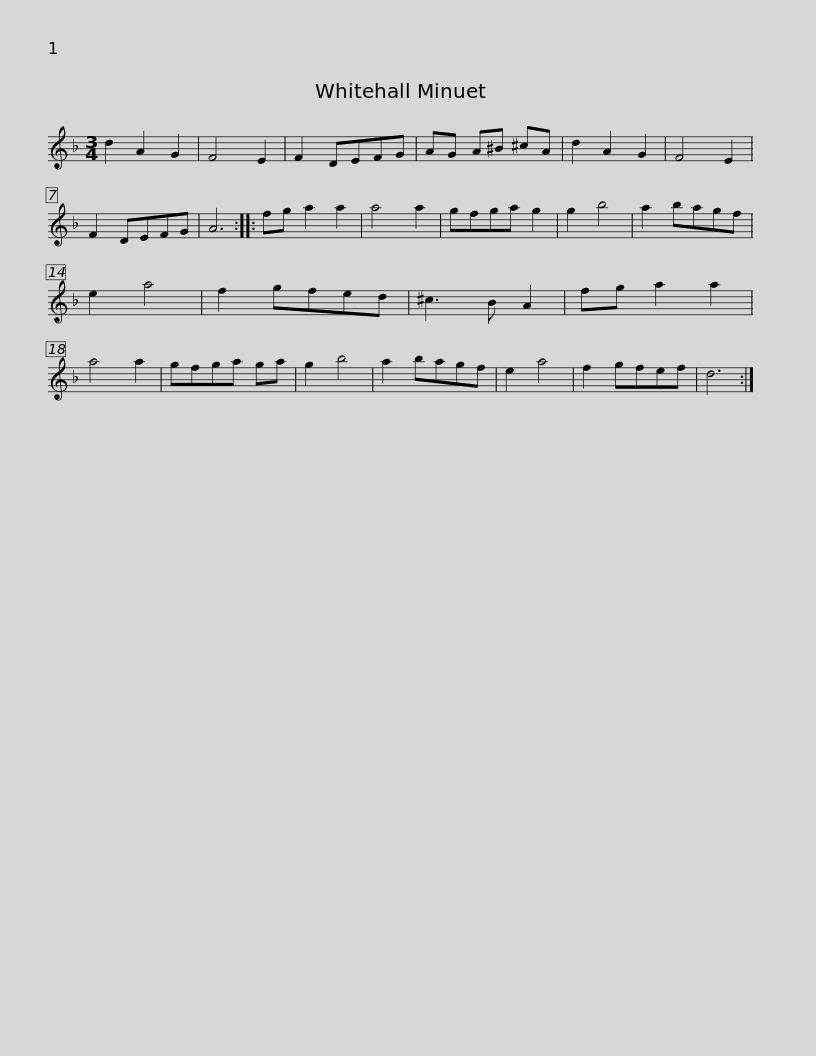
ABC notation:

X:1
L:1/8
M:3/4
I:linebreak $
K:Dmin
V:1 treble
V:1
 d2 A2 G2 | F4 E2 | F2 DEFG | AG A^B ^cA | d2 A2 G2 | %5
 F4 E2 | F2 DEFG | A6 :: fg a2 a2 | a4 a2 |$ %10
 gfga g2 | g2 b4 | a2 bagf | e2 a4 | f2 gfed | %15
 ^c3 B A2 | fg a2 a2 | a4 a2 | gfga ga | g2 b4 |$ %20
 a2 bagf | e2 a4 | f2 gfef | d6 :| %24
